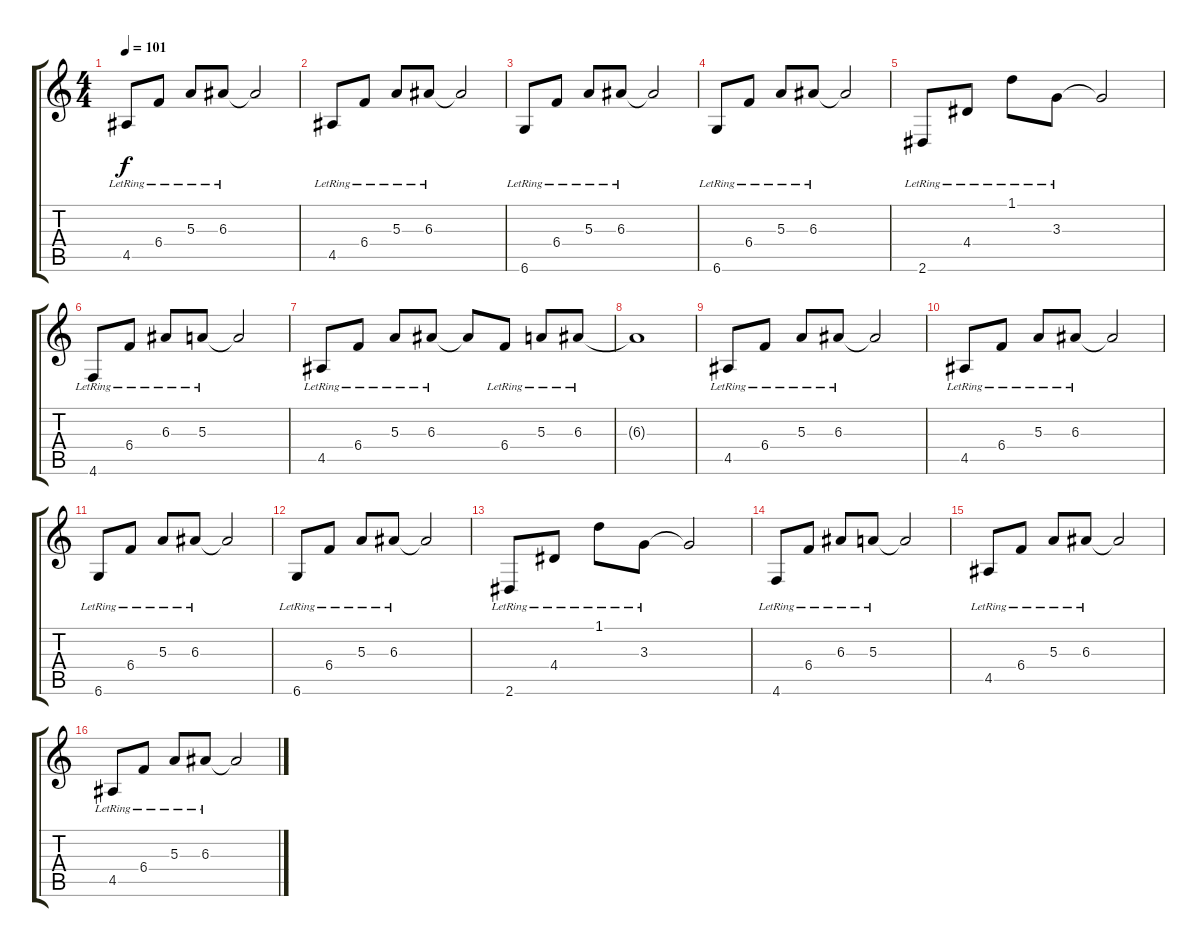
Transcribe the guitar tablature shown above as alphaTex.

\track "" {instrument electricguitarclean}
\staff {score tabs}
\tuning (Db4 Ab3 E3 B2 Gb2 Db2) {hide}
\ts (4 4)
\tempo 101
\clef g2
\ks c
4.5{lr}.8{dy f instrument electricguitarclean} 6.4{lr}.8 5.3{lr}.8 6.3{lr}.8 6.3{t}.2 |
4.5{lr}.8 6.4{lr}.8 5.3{lr}.8 6.3{lr}.8 6.3{t}.2 |
6.6{lr}.8 6.4{lr}.8 5.3{lr}.8 6.3{lr}.8 6.3{t}.2 |
6.6{lr}.8 6.4{lr}.8 5.3{lr}.8 6.3{lr}.8 6.3{t}.2 |
2.6{lr}.8 4.4{lr}.8 1.1{lr}.8 3.3{lr}.8 3.3{t}.2 |
4.6{lr}.8 6.4{lr}.8 6.3{lr}.8 5.3{lr}.8 5.3{t}.2 |
4.5{lr}.8 6.4{lr}.8 5.3{lr}.8 6.3{lr}.8 6.3{t}.8 6.4{lr}.8 5.3{lr}.8 6.3{lr}.8 |
6.3{t}.1 |
4.5{lr}.8 6.4{lr}.8 5.3{lr}.8 6.3{lr}.8 6.3{t}.2 |
4.5{lr}.8 6.4{lr}.8 5.3{lr}.8 6.3{lr}.8 6.3{t}.2 |
6.6{lr}.8 6.4{lr}.8 5.3{lr}.8 6.3{lr}.8 6.3{t}.2 |
6.6{lr}.8 6.4{lr}.8 5.3{lr}.8 6.3{lr}.8 6.3{t}.2 |
2.6{lr}.8 4.4{lr}.8 1.1{lr}.8 3.3{lr}.8 3.3{t}.2 |
4.6{lr}.8 6.4{lr}.8 6.3{lr}.8 5.3{lr}.8 5.3{t}.2 |
4.5{lr}.8 6.4{lr}.8 5.3{lr}.8 6.3{lr}.8 6.3{t}.2 |
4.5{lr}.8 6.4{lr}.8 5.3{lr}.8 6.3{lr}.8 6.3{t}.2
